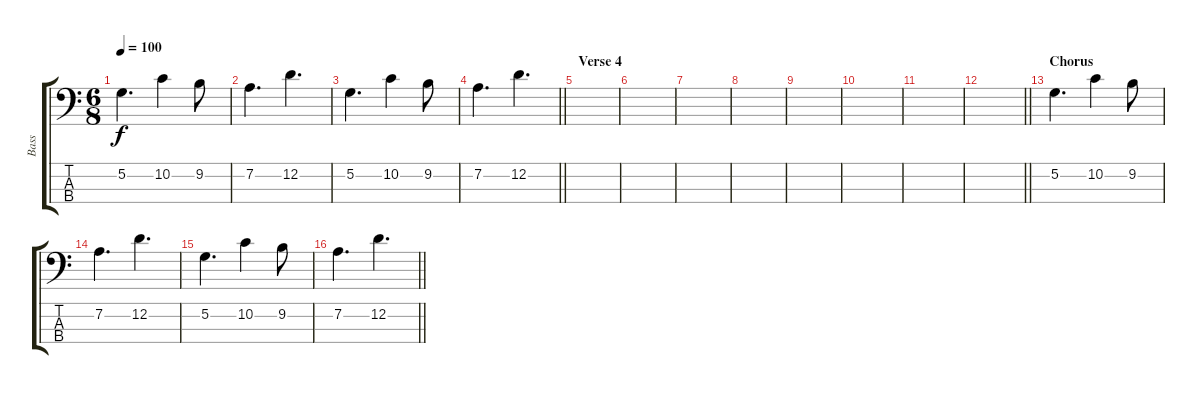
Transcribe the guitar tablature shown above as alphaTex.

\track ("Bass" "Bass") {instrument electricbassfinger}
\staff {score tabs}
\tuning (G2 D2 A1 E1) {hide}
\ts (6 8)
\tempo 100
\clef f4
\ks c
5.2.4{d dy f} 10.2.4 9.2.8 |
7.2.4{d} 12.2.4{d} |
5.2.4{d} 10.2.4 9.2.8 |
\barLineRight lightlight
7.2.4{d} 12.2.4{d} |
\section ("" "Verse 4")
|
|
|
|
|
|
|
\barLineRight lightlight
|
\section ("" "Chorus")
5.2.4{d} 10.2.4 9.2.8 |
7.2.4{d} 12.2.4{d} |
5.2.4{d} 10.2.4 9.2.8 |
\barLineRight lightlight
7.2.4{d} 12.2.4{d}
